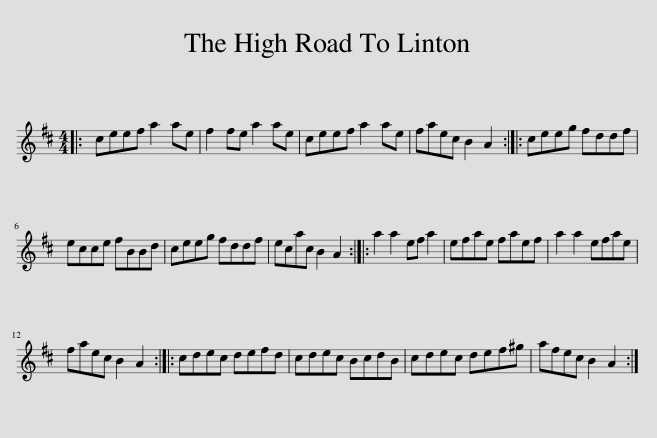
X:1
L:1/8
M:4/4
I:linebreak $
K:D
V:1 treble
V:1
|: ceef a2 ae | f2 fe a2 ae | ceef a2 ae | faec B2 A2 :: ceeg fddf |$ %5
 ecce fBBd | ceeg fddf | ecac B2 A2 :: a2 a2 ef a2 | efae faef | %10
 a2 a2 efae |$ faec B2 A2 :: cdec defd | cdec BcdB | cdec def^g | %15
 afec B2 A2 :| %16
